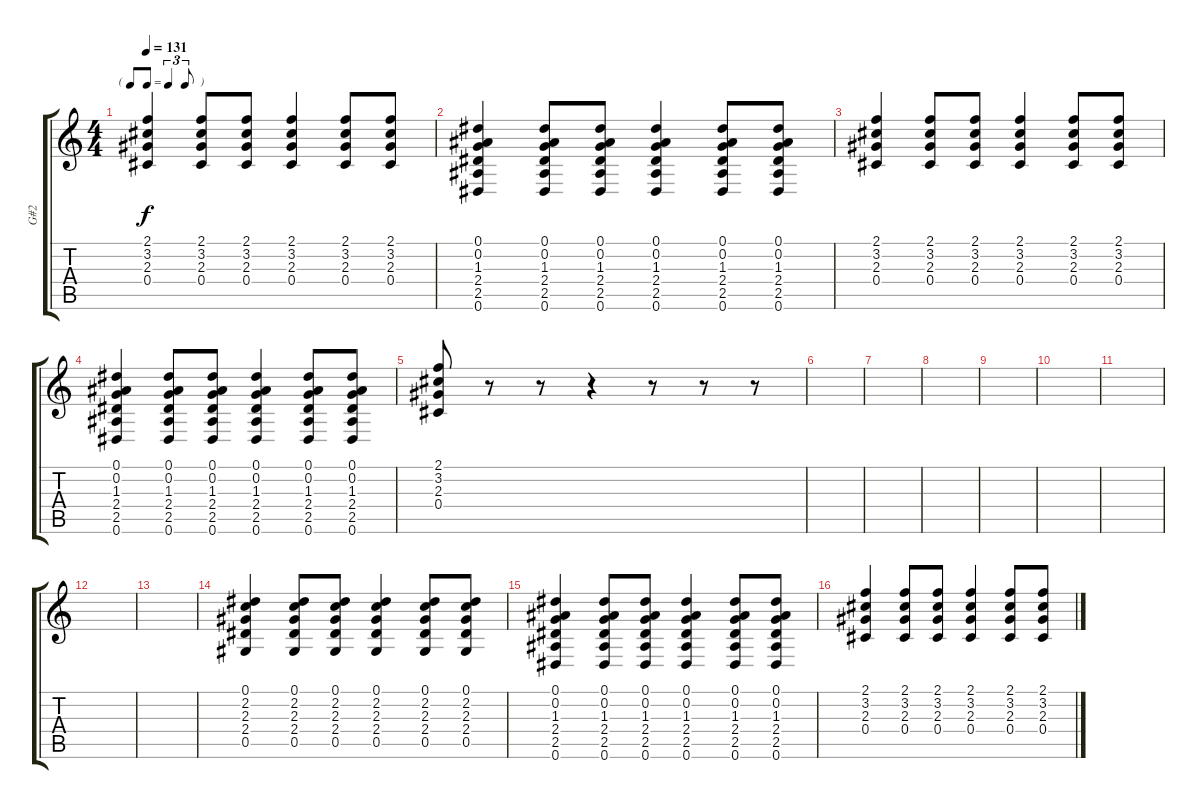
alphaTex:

\track ("G#2" "G#2") {instrument electricguitarjazz}
\staff {score tabs}
\tuning (Eb4 Bb3 Gb3 Db3 Ab2 Eb2) {hide}
\ts (4 4)
\tf triplet8th
\tempo 131
\clef g2
\ks c
(2.1 3.2 2.3 0.4).4{dy f} (2.1 3.2 2.3 0.4).8 (2.1 3.2 2.3 0.4).8 (2.1 3.2 2.3 0.4).4 (2.1 3.2 2.3 0.4).8 (2.1 3.2 2.3 0.4).8 |
(0.1 0.2 1.3 2.4 2.5 0.6).4 (0.1 0.2 1.3 2.4 2.5 0.6).8 (0.1 0.2 1.3 2.4 2.5 0.6).8 (0.1 0.2 1.3 2.4 2.5 0.6).4 (0.1 0.2 1.3 2.4 2.5 0.6).8 (0.1 0.2 1.3 2.4 2.5 0.6).8 |
(2.1 3.2 2.3 0.4).4 (2.1 3.2 2.3 0.4).8 (2.1 3.2 2.3 0.4).8 (2.1 3.2 2.3 0.4).4 (2.1 3.2 2.3 0.4).8 (2.1 3.2 2.3 0.4).8 |
(0.1 0.2 1.3 2.4 2.5 0.6).4 (0.1 0.2 1.3 2.4 2.5 0.6).8 (0.1 0.2 1.3 2.4 2.5 0.6).8 (0.1 0.2 1.3 2.4 2.5 0.6).4 (0.1 0.2 1.3 2.4 2.5 0.6).8 (0.1 0.2 1.3 2.4 2.5 0.6).8 |
(2.1 3.2 2.3 0.4).8 r.8 r.8 r.4 r.8 r.8 r.8 |
|
|
|
|
|
|
|
|
(0.1 2.2 2.3 2.4 0.5).4 (0.1 2.2 2.3 2.4 0.5).8 (0.1 2.2 2.3 2.4 0.5).8 (0.1 2.2 2.3 2.4 0.5).4 (0.1 2.2 2.3 2.4 0.5).8 (0.1 2.2 2.3 2.4 0.5).8 |
(0.1 0.2 1.3 2.4 2.5 0.6).4 (0.1 0.2 1.3 2.4 2.5 0.6).8 (0.1 0.2 1.3 2.4 2.5 0.6).8 (0.1 0.2 1.3 2.4 2.5 0.6).4 (0.1 0.2 1.3 2.4 2.5 0.6).8 (0.1 0.2 1.3 2.4 2.5 0.6).8 |
(2.1 3.2 2.3 0.4).4 (2.1 3.2 2.3 0.4).8 (2.1 3.2 2.3 0.4).8 (2.1 3.2 2.3 0.4).4 (2.1 3.2 2.3 0.4).8 (2.1 3.2 2.3 0.4).8
